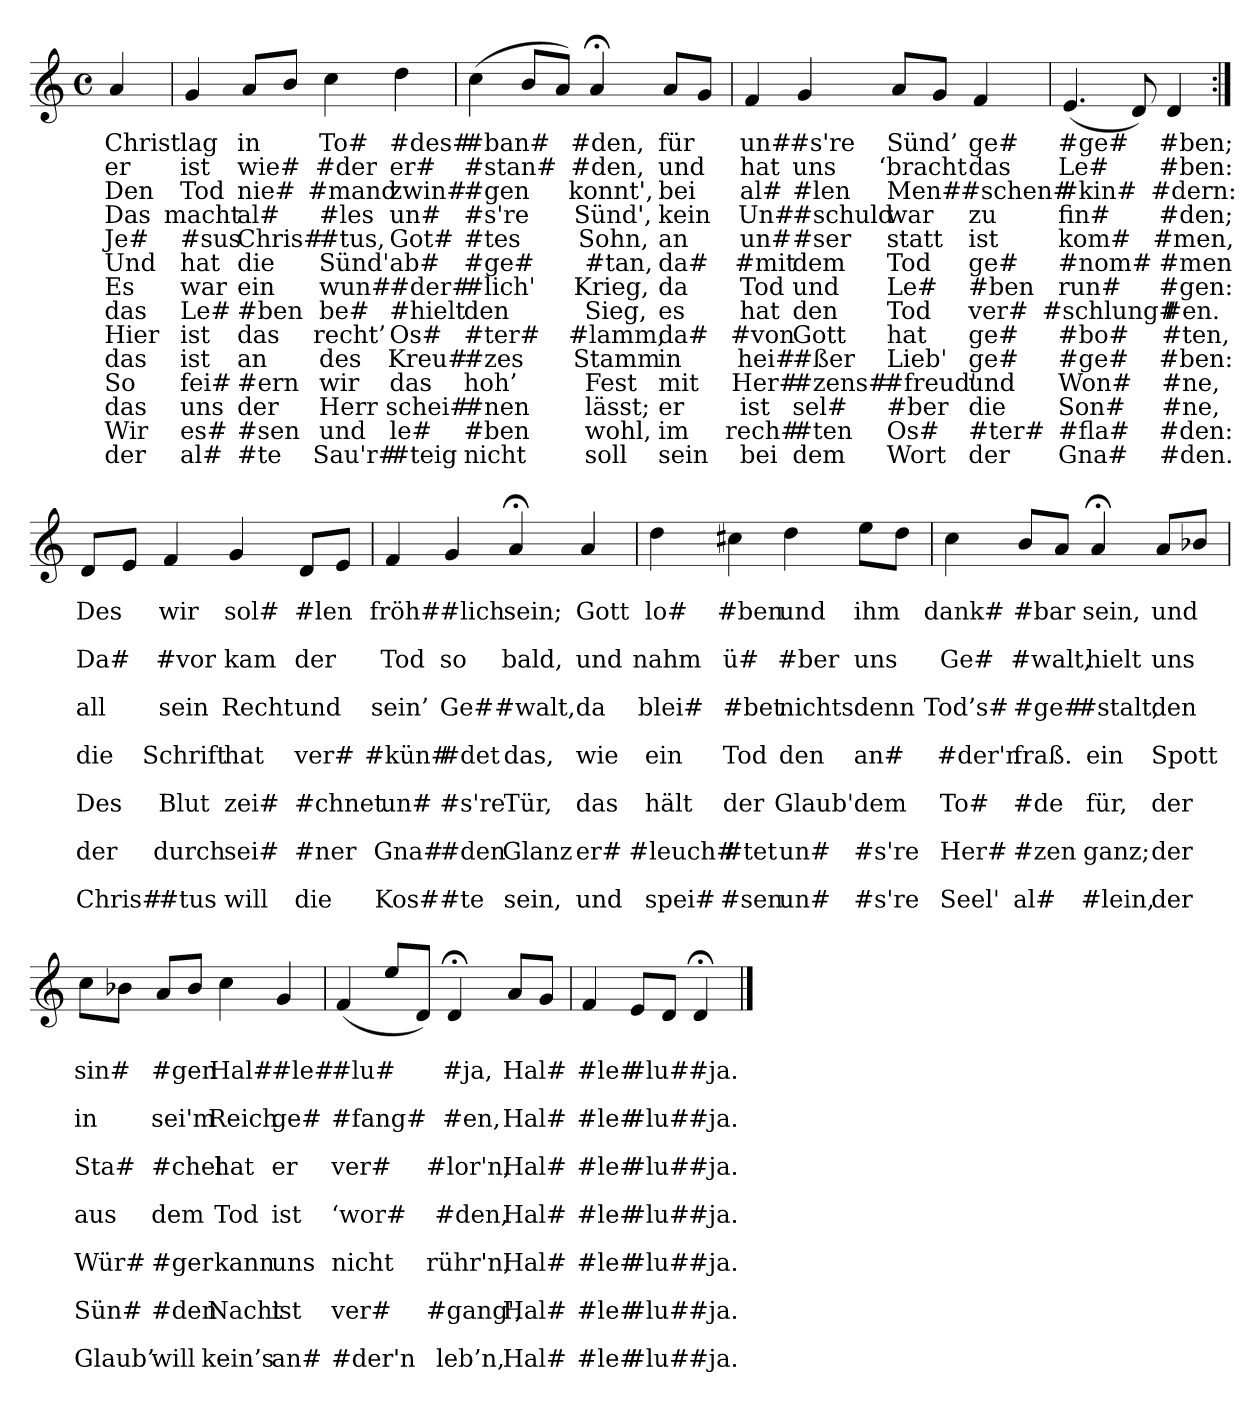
**kern	**text	**text	**text	**text	**text	**text	**text	**text	**text	**text	**text	**text	**text	**text
*part1	*part1	*part1	*part1	*part1	*part1	*part1	*part1	*part1	*part1	*part1	*part1	*part1	*part1	*part1
*staff1	*staff1	*staff1	*staff1	*staff1	*staff1	*staff1	*staff1	*staff1	*staff1	*staff1	*staff1	*staff1	*staff1	*staff1
*clefG2	*	*	*	*	*	*	*	*	*	*	*	*	*	*
*M4/4	*	*	*	*	*	*	*	*	*	*	*	*	*	*
*met(c)	*	*	*	*	*	*	*	*	*	*	*	*	*	*
=	=	=	=	=	=	=	=	=	=	=	=	=	=	=
4a	Christ	er	Den	Das	Je#	Und	Es	das	Hier	das	So	das	Wir	der
=	=	=	=	=	=	=	=	=	=	=	=	=	=	=
4g	lag	ist	Tod	macht	#sus	hat	war	Le#	ist	ist	fei#	uns	es#	al#
8aL	in	wie#	nie#	al#	Chris#	die	ein	#ben	das	an	#ern	der	#sen	#te
8bJ	.	.	.	.	.	.	.	.	.	.	.	.	.	.
4cc	To#	#der	#mand	#les	#tus,	Sünd'	wun#	be#	recht’	des	wir	Herr	und	Sau'r#
4dd	#des#	er#	zwin#	un#	Got#	ab#	#der#	#hielt	Os#	Kreu#	das	schei#	le#	#teig
=	=	=	=	=	=	=	=	=	=	=	=	=	=	=
(4cc	#ban#	#stan#	#gen	#s're	#tes	#ge#	#lich'	den	#ter#	#zes	hoh’	#nen	#ben	nicht
8bL	.	.	.	.	.	.	.	.	.	.	.	.	.	.
8aJ)	.	.	.	.	.	.	.	.	.	.	.	.	.	.
4a;<	#den,	#den,	konnt',	Sünd',	Sohn,	#tan,	Krieg,	Sieg,	#lamm,	Stamm	Fest	lässt;	wohl,	soll
8aL	für	und	bei	kein	an	da#	da	es	da#	in	mit	er	im	sein
8gJ	.	.	.	.	.	.	.	.	.	.	.	.	.	.
=	=	=	=	=	=	=	=	=	=	=	=	=	=	=
4f	un#	hat	al#	Un#	un#	#mit	Tod	hat	#von	hei#	Her#	ist	rech#	bei
4g	#s're	uns	#len	#schuld	#ser	dem	und	den	Gott	#ßer	#zens#	sel#	#ten	dem
8aL	Sünd’	‘bracht	Men#	war	statt	Tod	Le#	Tod	hat	Lieb'	#freud'	#ber	Os#	Wort
8gJ	.	.	.	.	.	.	.	.	.	.	.	.	.	.
4f	ge#	das	#schen#	zu	ist	ge#	#ben	ver#	ge#	ge#	und	die	#ter#	der
=	=	=	=	=	=	=	=	=	=	=	=	=	=	=
(4.e	#ge#	Le#	#kin#	fin#	kom#	#nom#	run#	#schlung#	#bo#	#ge#	Won#	Son#	#fla#	Gna#
8d)	.	.	.	.	.	.	.	.	.	.	.	.	.	.
4d	#ben;	#ben:	#dern:	#den;	#men,	#men	#gen:	#en.	#ten,	#ben:	#ne,	#ne,	#den:	#den.
=:|!	=:|!	=:|!	=:|!	=:|!	=:|!	=:|!	=:|!	=:|!	=:|!	=:|!	=:|!	=:|!	=:|!	=:|!
8dL	.	Des	.	Da#	.	all	.	die	.	Des	.	der	.	Chris#
8eJ	.	.	.	.	.	.	.	.	.	.	.	.	.	.
4f	.	wir	.	#vor	.	sein	.	Schrift	.	Blut	.	durch	.	#tus
4g	.	sol#	.	kam	.	Recht	.	hat	.	zei#	.	sei#	.	will
8dL	.	#len	.	der	.	und	.	ver#	.	#chnet	.	#ner	.	die
8eJ	.	.	.	.	.	.	.	.	.	.	.	.	.	.
=	=	=	=	=	=	=	=	=	=	=	=	=	=	=
4f	.	fröh#	.	Tod	.	sein’	.	#kün#	.	un#	.	Gna#	.	Kos#
4g	.	#lich	.	so	.	Ge#	.	#det	.	#s're	.	#den	.	#te
4a;<	.	sein;	.	bald,	.	#walt,	.	das,	.	Tür,	.	Glanz	.	sein,
4a	.	Gott	.	und	.	da	.	wie	.	das	.	er#	.	und
=	=	=	=	=	=	=	=	=	=	=	=	=	=	=
4dd	.	lo#	.	nahm	.	blei#	.	ein	.	hält	.	#leuch#	.	spei#
4cc#X	.	#ben	.	ü#	.	#bet	.	Tod	.	der	.	#tet	.	#sen
4dd	.	und	.	#ber	.	nichts	.	den	.	Glaub'	.	un#	.	un#
8eeL	.	ihm	.	uns	.	denn	.	an#	.	dem	.	#s're	.	#s're
8ddJ	.	.	.	.	.	.	.	.	.	.	.	.	.	.
=	=	=	=	=	=	=	=	=	=	=	=	=	=	=
4cc	.	dank#	.	Ge#	.	Tod’s#	.	#der'n	.	To#	.	Her#	.	Seel'
8bL	.	#bar	.	#walt,	.	#ge#	.	fraß.	.	#de	.	#zen	.	al#
8aJ	.	.	.	.	.	.	.	.	.	.	.	.	.	.
4a;<	.	sein,	.	hielt	.	#stalt,	.	ein	.	für,	.	ganz;	.	#lein,
8aL	.	und	.	uns	.	den	.	Spott	.	der	.	der	.	der
8b-XJ	.	.	.	.	.	.	.	.	.	.	.	.	.	.
=	=	=	=	=	=	=	=	=	=	=	=	=	=	=
8ccL	.	sin#	.	in	.	Sta#	.	aus	.	Wür#	.	Sün#	.	Glaub’
8b-XJ	.	.	.	.	.	.	.	.	.	.	.	.	.	.
8aL	.	#gen	.	sei'm	.	#chel	.	dem	.	#ger	.	#den	.	will
8b-J	.	.	.	.	.	.	.	.	.	.	.	.	.	.
4cc	.	Hal#	.	Reich	.	hat	.	Tod	.	kann	.	Nacht	.	kein’s
4g	.	#le#	.	ge#	.	er	.	ist	.	uns	.	ist	.	an#
=	=	=	=	=	=	=	=	=	=	=	=	=	=	=
(4f	.	#lu#	.	#fang#	.	ver#	.	‘wor#	.	nicht	.	ver#	.	#der'n
8eeL	.	.	.	.	.	.	.	.	.	.	.	.	.	.
8dJ)	.	.	.	.	.	.	.	.	.	.	.	.	.	.
4d;<	.	#ja,	.	#en,	.	#lor'n,	.	#den,	.	rühr'n,	.	#gang',	.	leb’n,
8aL	.	Hal#	.	Hal#	.	Hal#	.	Hal#	.	Hal#	.	Hal#	.	Hal#
8gJ	.	.	.	.	.	.	.	.	.	.	.	.	.	.
=	=	=	=	=	=	=	=	=	=	=	=	=	=	=
4f	.	#le#	.	#le#	.	#le#	.	#le#	.	#le#	.	#le#	.	#le#
8eL	.	#lu#	.	#lu#	.	#lu#	.	#lu#	.	#lu#	.	#lu#	.	#lu#
8dJ	.	.	.	.	.	.	.	.	.	.	.	.	.	.
4d;<	.	#ja.	.	#ja.	.	#ja.	.	#ja.	.	#ja.	.	#ja.	.	#ja.
==	==	==	==	==	==	==	==	==	==	==	==	==	==	==
*-	*-	*-	*-	*-	*-	*-	*-	*-	*-	*-	*-	*-	*-	*-
